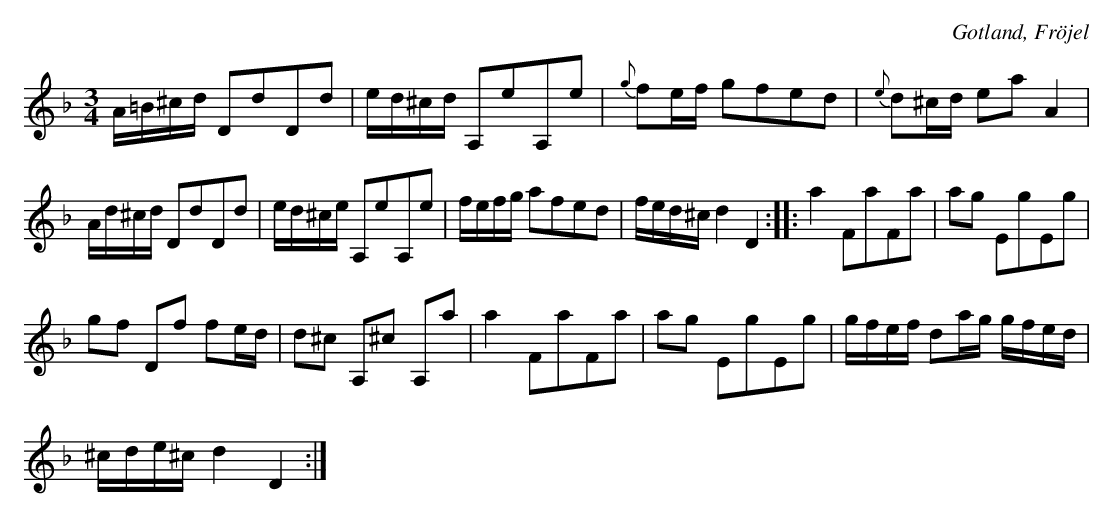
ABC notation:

X:1
T:
O:Gotland, Fr\"ojel
M:3/4
L:1/16
K:Dm
A=B^cd D2d2D2d2|ed^cd A,2e2A,2e2|{g} f2ef g2f2e2d2|{e} d2^cd e2a2 A4|
Ad^cd D2d2D2d2|ed^ce A,2e2A,2e2|fefg a2f2e2d2|fed^c d4 D4::a4 F2a2F2a2|a2g2 E2g2E2g2|
g2f2 D2f2 f2ed|d2^c2 A,2^c2 A,2a2|a4 F2a2F2a2|a2g2 E2g2E2g2|gfef d2ag gfed|
^cde^c d4 D4:|
